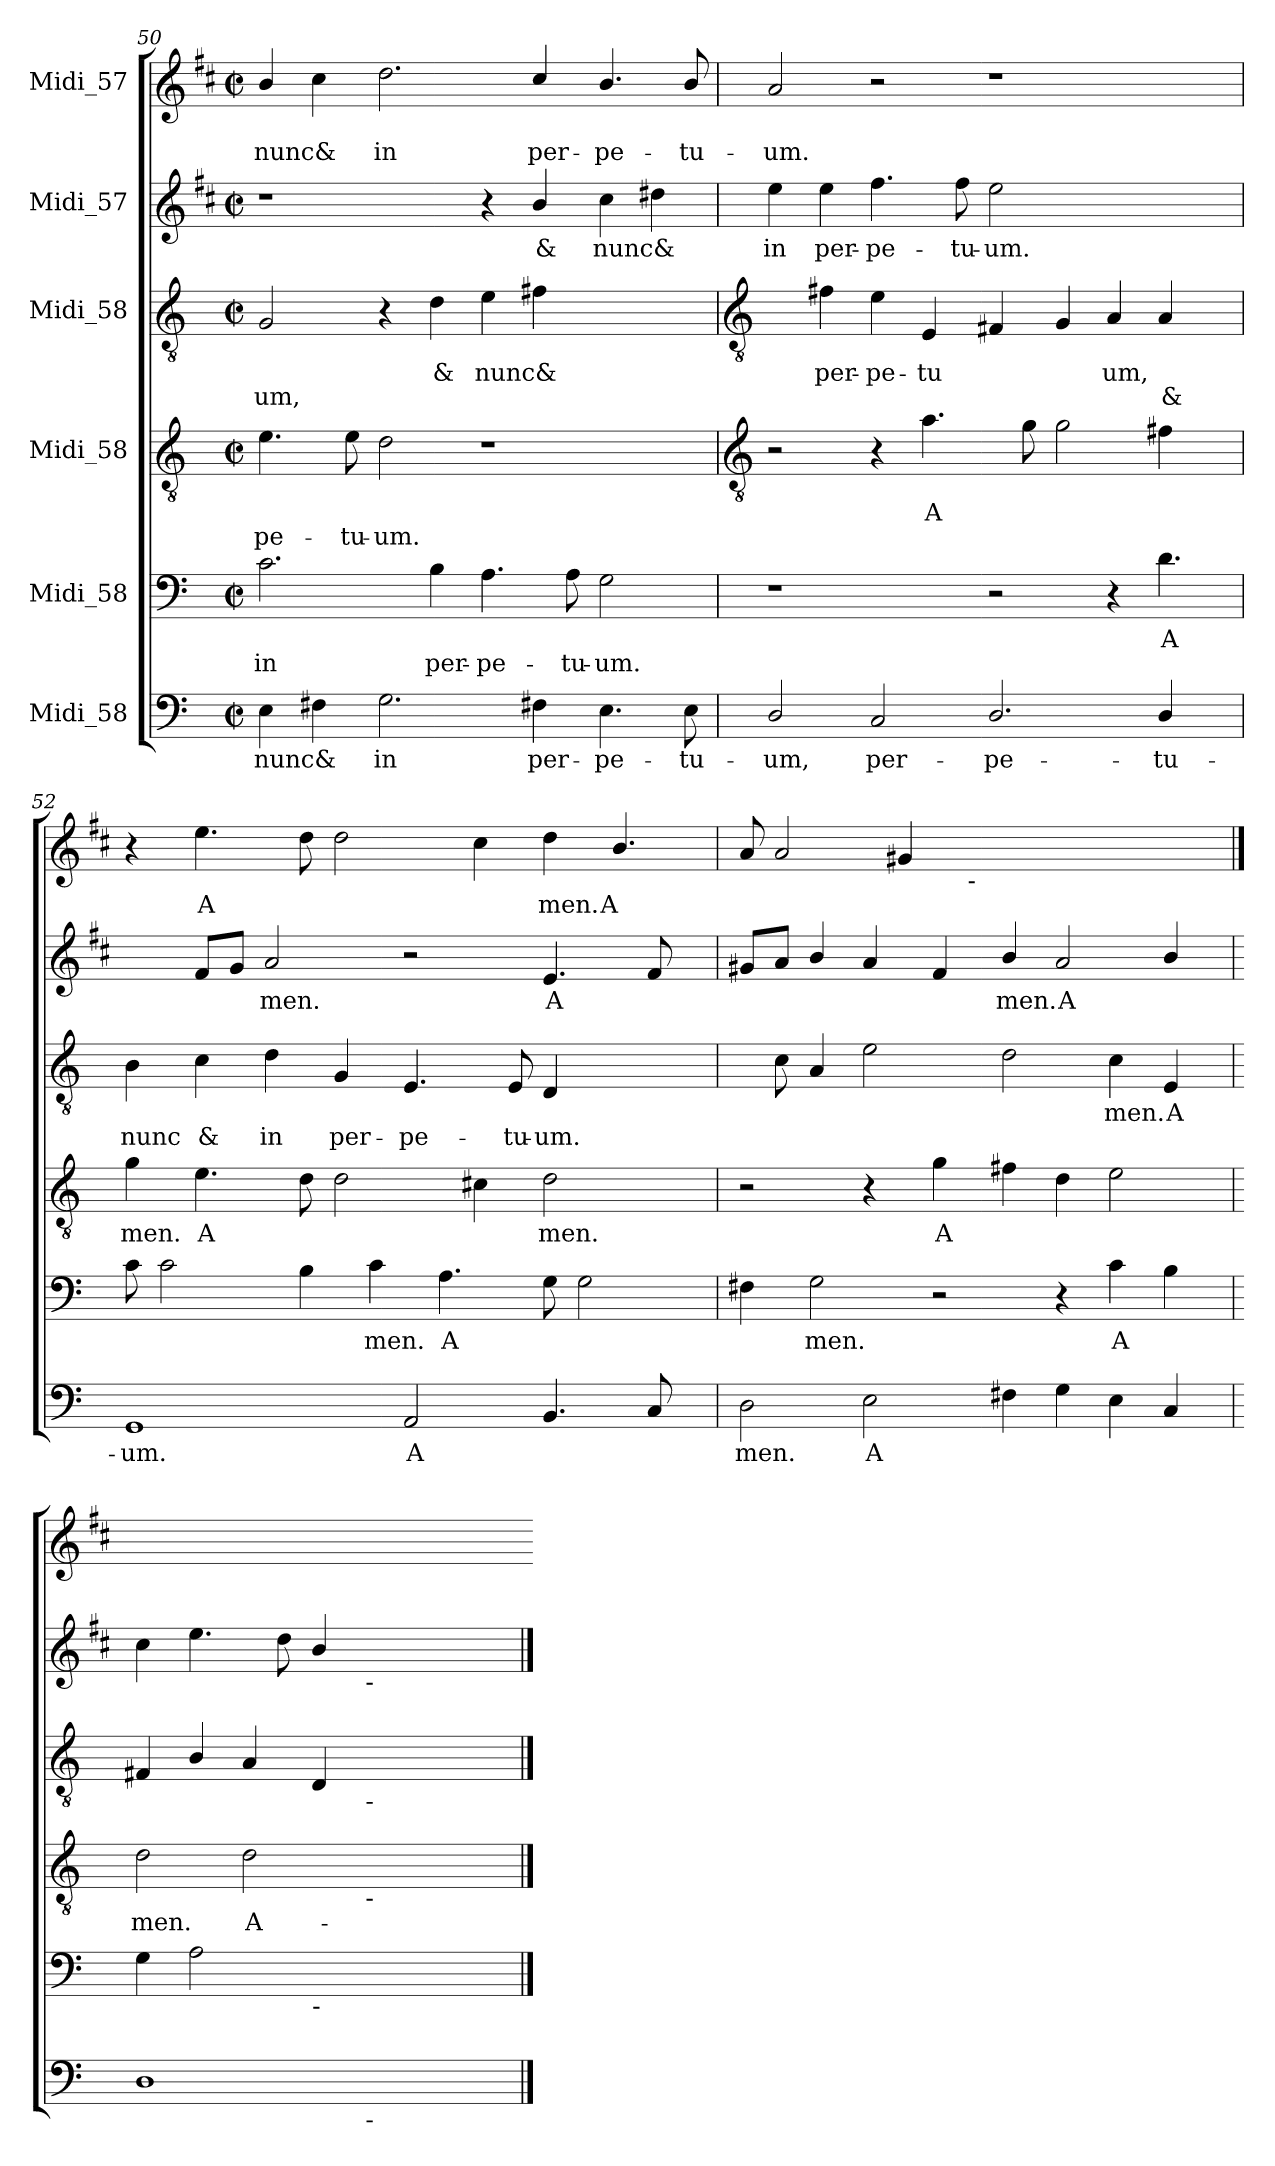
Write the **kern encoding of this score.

**kern	**text	**kern	**text	**text	**kern	**text	**text	**kern	**text	**text	**kern	**text	**kern	**text	**text
*part6	*part6	*part5	*part5	*part5	*part4	*part4	*part4	*part3	*part3	*part3	*part2	*part2	*part1	*part1	*part1
*staff6	*staff6	*staff5	*staff5	*staff5	*staff4	*staff4	*staff4	*staff3	*staff3	*staff3	*staff2	*staff2	*staff1	*staff1	*staff1
*I"Midi_58	*	*I"Midi_58	*	*	*I"Midi_58	*	*	*I"Midi_58	*	*	*I"Midi_57	*	*I"Midi_57	*	*
!!LO:LB:g=z
*clefF4	*	*clefF4	*	*	*clefGv2	*	*	*clefGv2	*	*	*clefG2	*	*clefG2	*	*
*	*	*	*	*	*	*	*	*	*	*	*ITrd1c2	*	*ITrd1c2	*	*
*k[]	*	*k[]	*	*	*k[]	*	*	*k[]	*	*	*k[]	*	*k[]	*	*
*C:	*	*C:	*	*	*C:	*	*	*C:	*	*	*C:	*	*C:	*	*
*M4/2	*	*M4/2	*	*	*M4/2	*	*	*M4/2	*	*	*M4/2	*	*M4/2	*	*
*met(c|)	*	*met(c|)	*	*	*met(c|)	*	*	*met(c|)	*	*	*met(c|)	*	*met(c|)	*	*
=50	=50	=50	=50	=50	=50	=50	=50	=50	=50	=50	=50	=50	=50	=50	=50
!	!LO:LY:b	!	!	!LO:LY:b	!	!	!LO:LY:b	!	!	!LO:LY:b	!	!	!	!	!LO:LY:b
4E\	nunc	2.c\	.	in	4.e\	.	-pe-	2G/	.	-um,	1r	.	4a/	.	nunc
!	!LO:LY:b	!	!	!	!	!	!	!	!	!	!	!	!	!	!LO:LY:b
4F#X\	&	.	.	.	.	.	.	.	.	.	.	.	4b\	.	&
!	!	!	!	!	!	!	!LO:LY:b	!	!	!	!	!	!	!	!
.	.	.	.	.	8e\	.	-tu-	.	.	.	.	.	.	.	.
!	!LO:LY:b	!	!	!	!	!	!LO:LY:b	!	!	!	!	!	!	!	!LO:LY:b
2.G\	in	.	.	.	2d\	.	-um.	4r	.	.	.	.	2.cc\	.	in
!	!	!	!	!LO:LY:b	!	!	!	!	!LO:LY:b	!	!	!	!	!	!
.	.	4B\	.	per-	.	.	.	4d\	&	.	.	.	.	.	.
!	!	!	!	!LO:LY:b	!	!	!	!	!LO:LY:b	!	!	!	!	!	!
.	.	4.A\	.	-pe-	1r	.	.	4e\	nunc	.	4r	.	.	.	.
!	!LO:LY:b	!	!	!	!	!	!	!	!LO:LY:b	!	!	!LO:LY:b	!	!	!LO:LY:b
4F#X\	per-	.	.	.	.	.	.	4f#X\	&	.	4a/	&	4b/	.	per-
!	!	!	!	!LO:LY:b	!	!	!	!	!	!	!	!	!	!	!
.	.	8A\	.	-tu-	.	.	.	.	.	.	.	.	.	.	.
!	!LO:LY:b	!	!	!LO:LY:b	!	!	!	!	!LO:LY:b	!	!	!LO:LY:b	!	!	!LO:LY:b
4.E\	-pe-	2G\	.	-um.	.	.	.	[2g\yy	in	.	4b\	nunc	4.a/	.	-pe-
!	!	!	!	!	!	!	!	!	!	!	!	!LO:LY:b	!	!	!
.	.	.	.	.	.	.	.	.	.	.	4cc#X\	&	.	.	.
!	!LO:LY:b	!	!	!	!	!	!	!	!	!	!	!	!	!	!LO:LY:b
8E\	-tu-	.	.	.	.	.	.	.	.	.	.	.	8a/	.	-tu-
!!LO:LB:g=z
=51	=51	=51	=51	=51	=51	=51	=51	=51	=51	=51	=51	=51	=51	=51	=51
*	*	*	*	*	*clefGv2	*	*	*clefGv2	*	*	*	*	*	*	*
!	!LO:LY:b	!	!	!	!	!	!	!	!	!	!	!LO:LY:b	!	!	!LO:LY:b
2D/	-um,	1r	.	.	2r	.	.	4gyy]	.	.	4dd\	in	2g/	.	-um.
!	!	!	!	!	!	!	!	!	!LO:LY:b	!	!	!LO:LY:b	!	!	!
.	.	.	.	.	.	.	.	4f#X\	per-	.	4dd\	per-	.	.	.
!	!LO:LY:b	!	!	!	!	!	!	!	!LO:LY:b	!	!	!LO:LY:b	!	!	!
2C/	per-	.	.	.	4r	.	.	4e\	-pe-	.	4.ee\	-pe-	2r	.	.
!	!	!	!	!	!	!LO:LY:b	!	!	!LO:LY:b	!	!	!	!	!	!
.	.	.	.	.	4.a\	A	.	4E/	-tu	.	.	.	.	.	.
!	!	!	!	!	!	!	!	!	!	!	!	!LO:LY:b	!	!	!
.	.	.	.	.	.	.	.	.	.	.	8ee\	-tu-	.	.	.
!	!LO:LY:b	!	!	!	!	!	!	!	!	!	!	!LO:LY:b	!	!	!
2.D/	-pe-	2r	.	.	.	.	.	4F#X/	.	.	2dd\	-um.	1r	.	.
.	.	.	.	.	8g\	.	.	.	.	.	.	.	.	.	.
.	.	.	.	.	2g\	.	.	4G/	.	.	.	.	.	.	.
!	!	!	!	!	!	!	!	!	!LO:LY:b	!	!	!LO:LY:b	!	!	!
.	.	4r	.	.	.	.	.	4A/	um,	.	[2d/yy	A	.	.	.
!	!LO:LY:b	!	!LO:LY:b	!	!	!	!	!	!	!LO:LY:b	!	!	!	!	!
4D/	-tu-	4.d\	A	.	4f#X\	.	.	4A/	.	&	.	.	.	.	.
8ryy	.	.	.	.	8ryy	.	.	8ryy	.	.	8ryy	.	8ryy	.	.
=52	=52	=52	=52	=52	=52	=52	=52	=52	=52	=52	=52	=52	=52	=52	=52
!	!LO:LY:b	!	!	!	!	!LO:LY:b	!	!	!	!LO:LY:b	!	!	!	!	!
1GG	-um.	8c\	.	.	4g\	men.	.	4B\	.	nunc	4dyy]	.	4r	.	.
.	.	2c\	.	.	.	.	.	.	.	.	.	.	.	.	.
!	!	!	!	!	!	!LO:LY:b	!	!	!	!LO:LY:b	!	!	!	!LO:LY:b	!
.	.	.	.	.	4.e\	A	.	4c\	.	&	8e/L	.	4.dd\	A	.
.	.	.	.	.	.	.	.	.	.	.	8f/J	.	.	.	.
!	!	!	!	!	!	!	!	!	!	!LO:LY:b	!	!LO:LY:b	!	!	!
.	.	.	.	.	.	.	.	4d\	.	in	2g/	men.	.	.	.
.	.	4B\	.	.	8d\	.	.	.	.	.	.	.	8cc\	.	.
!	!	!	!	!	!	!	!	!	!	!LO:LY:b	!	!	!	!	!
.	.	.	.	.	2d\	.	.	4G/	.	per-	.	.	2cc\	.	.
!	!	!	!LO:LY:b	!	!	!	!	!	!	!	!	!	!	!	!
.	.	4c\	men.	.	.	.	.	.	.	.	.	.	.	.	.
!	!LO:LY:b	!	!	!	!	!	!	!	!	!LO:LY:b	!	!	!	!	!
2AA/	A	.	.	.	.	.	.	4.E/	.	-pe-	2r	.	.	.	.
!	!	!	!LO:LY:b	!	!	!	!	!	!	!	!	!	!	!	!
.	.	4.A\	A	.	.	.	.	.	.	.	.	.	.	.	.
.	.	.	.	.	4c#X\	.	.	.	.	.	.	.	4b\	.	.
!	!	!	!	!	!	!	!	!	!	!LO:LY:b	!	!	!	!	!
.	.	.	.	.	.	.	.	8E/	.	-tu-	.	.	.	.	.
!	!	!	!	!	!	!LO:LY:b	!	!	!	!LO:LY:b	!	!LO:LY:b	!	!LO:LY:b	!
4.BB/	.	8G\	.	.	2d\	men.	.	4D/	.	-um.	4.d/	A	4cc\	men.	.
.	.	2G\	.	.	.	.	.	.	.	.	.	.	.	.	.
!	!	!	!	!	!	!	!	!	!LO:LY:b	!	!	!	!	!LO:LY:b	!
.	.	.	.	.	.	.	.	[4d\yy	A	.	.	.	4.a/	A	.
8C/	.	.	.	.	.	.	.	.	.	.	8e/	.	.	.	.
8ryy	.	.	.	.	8ryy	.	.	8ryy	.	.	8ryy	.	.	.	.
=53	=53	=53	=53	=53	=53	=53	=53	=53	=53	=53	=53	=53	=53	=53	=53
!	!LO:LY:b	!	!	!	!	!	!	!	!	!	!	!	!	!	!
2D\	men.	4F#X\	.	.	2r	.	.	8dyy]	.	.	8f#X/L	.	8g/	.	.
.	.	.	.	.	.	.	.	8c\	.	.	8g/J	.	2g/	.	.
!	!	!	!LO:LY:b	!	!	!	!	!	!	!	!	!	!	!	!
.	.	2G\	men.	.	.	.	.	4A/	.	.	4a/	.	.	.	.
!	!LO:LY:b	!	!	!	!	!	!	!	!	!	!	!	!	!	!
2E\	A	.	.	.	4r	.	.	2e\	.	.	4g/	.	.	.	.
.	.	.	.	.	.	.	.	.	.	.	.	.	4f#X/	.	.
!	!	!	!	!	!	!LO:LY:b	!	!	!	!	!	!	!	!	!
.	.	2r	.	.	4g\	A	.	.	.	.	4e/	.	.	.	.
!	!	!	!	!	!	!	!	!	!	!	!	!	!LO:TX:b:t=-	!	!
!	!	!	!	!	!	!	!	!	!	!	!	!	!	!LO:LY:b	!
.	.	.	.	.	.	.	.	.	.	.	.	.	1g;<yy	men.	.
!	!	!	!	!	!	!	!	!	!	!	!	!LO:LY:b	!	!	!
4F#X\	.	.	.	.	4f#X\	.	.	2d\	.	.	4a/	men.	.	.	.
!	!	!	!	!	!	!	!	!	!	!	!	!LO:LY:b	!	!	!
4G\	.	4r	.	.	4d\	.	.	.	.	.	2g/	A	.	.	.
!	!	!	!LO:LY:b	!	!	!	!	!	!LO:LY:b	!	!	!	!	!	!
4E\	.	4c\	A	.	2e\	.	.	4c\	men.	.	.	.	.	.	.
!	!	!	!	!	!	!	!	!	!LO:LY:b	!	!	!	!	!	!
4C/	.	4B\	.	.	.	.	.	4E/	A	.	4a/	.	.	.	.
.	.	.	.	.	.	.	.	.	.	.	.	.	8ryy	.	.
=	==	=	==	==	=	==	==	=	==	==	=	==	==	==	==
!	!	!	!	!	!	!LO:LY:b	!	!	!	!	!	!	!	!	!
1D	.	4G\	.	.	2d\	men.	.	4F#X/	.	.	4b\	.	0ryy	.	.
.	.	2A\	.	.	.	.	.	4B/	.	.	4.dd\	.	.	.	.
!	!	!	!	!	!	!LO:LY:b	!	!	!	!	!	!	!	!	!
.	.	.	.	.	2d\	A-	.	4A/	.	.	.	.	.	.	.
.	.	.	.	.	.	.	.	.	.	.	8cc\	.	.	.	.
!	!	!LO:TX:b:t=-	!	!	!	!	!	!	!	!	!	!	!	!	!
!	!	!	!LO:LY:b	!	!	!	!	!	!	!	!	!	!	!	!
.	.	1G;<yy	men.	.	.	.	.	4D/	.	.	4a/	.	.	.	.
!	!	!	!	!	!	!	!	!	!	!	!LO:TX:b:t=-	!	!	!	!
!	!	!	!	!	!	!	!	!LO:TX:b:t=-	!	!	!	!	!	!	!
!	!	!	!	!	!LO:TX:b:t=-	!	!	!	!	!	!	!	!	!	!
!LO:TX:b:t=-	!	!	!	!	!	!	!	!	!	!	!	!	!	!	!
!	!LO:LY:b	!	!	!	!	!LO:LY:b	!	!	!LO:LY:b	!	!	!LO:LY:b	!	!	!
1GG;<yy	men.	.	.	.	1d;<yy	-men.	.	1D;<yy	men.	.	1b;<yy	men.	.	.	.
.	.	4ryy	.	.	.	.	.	.	.	.	.	.	.	.	.
==	=	==	=	=	==	=	=	==	=	=	==	=	=	=	=
*-	*-	*-	*-	*-	*-	*-	*-	*-	*-	*-	*-	*-	*-	*-	*-
